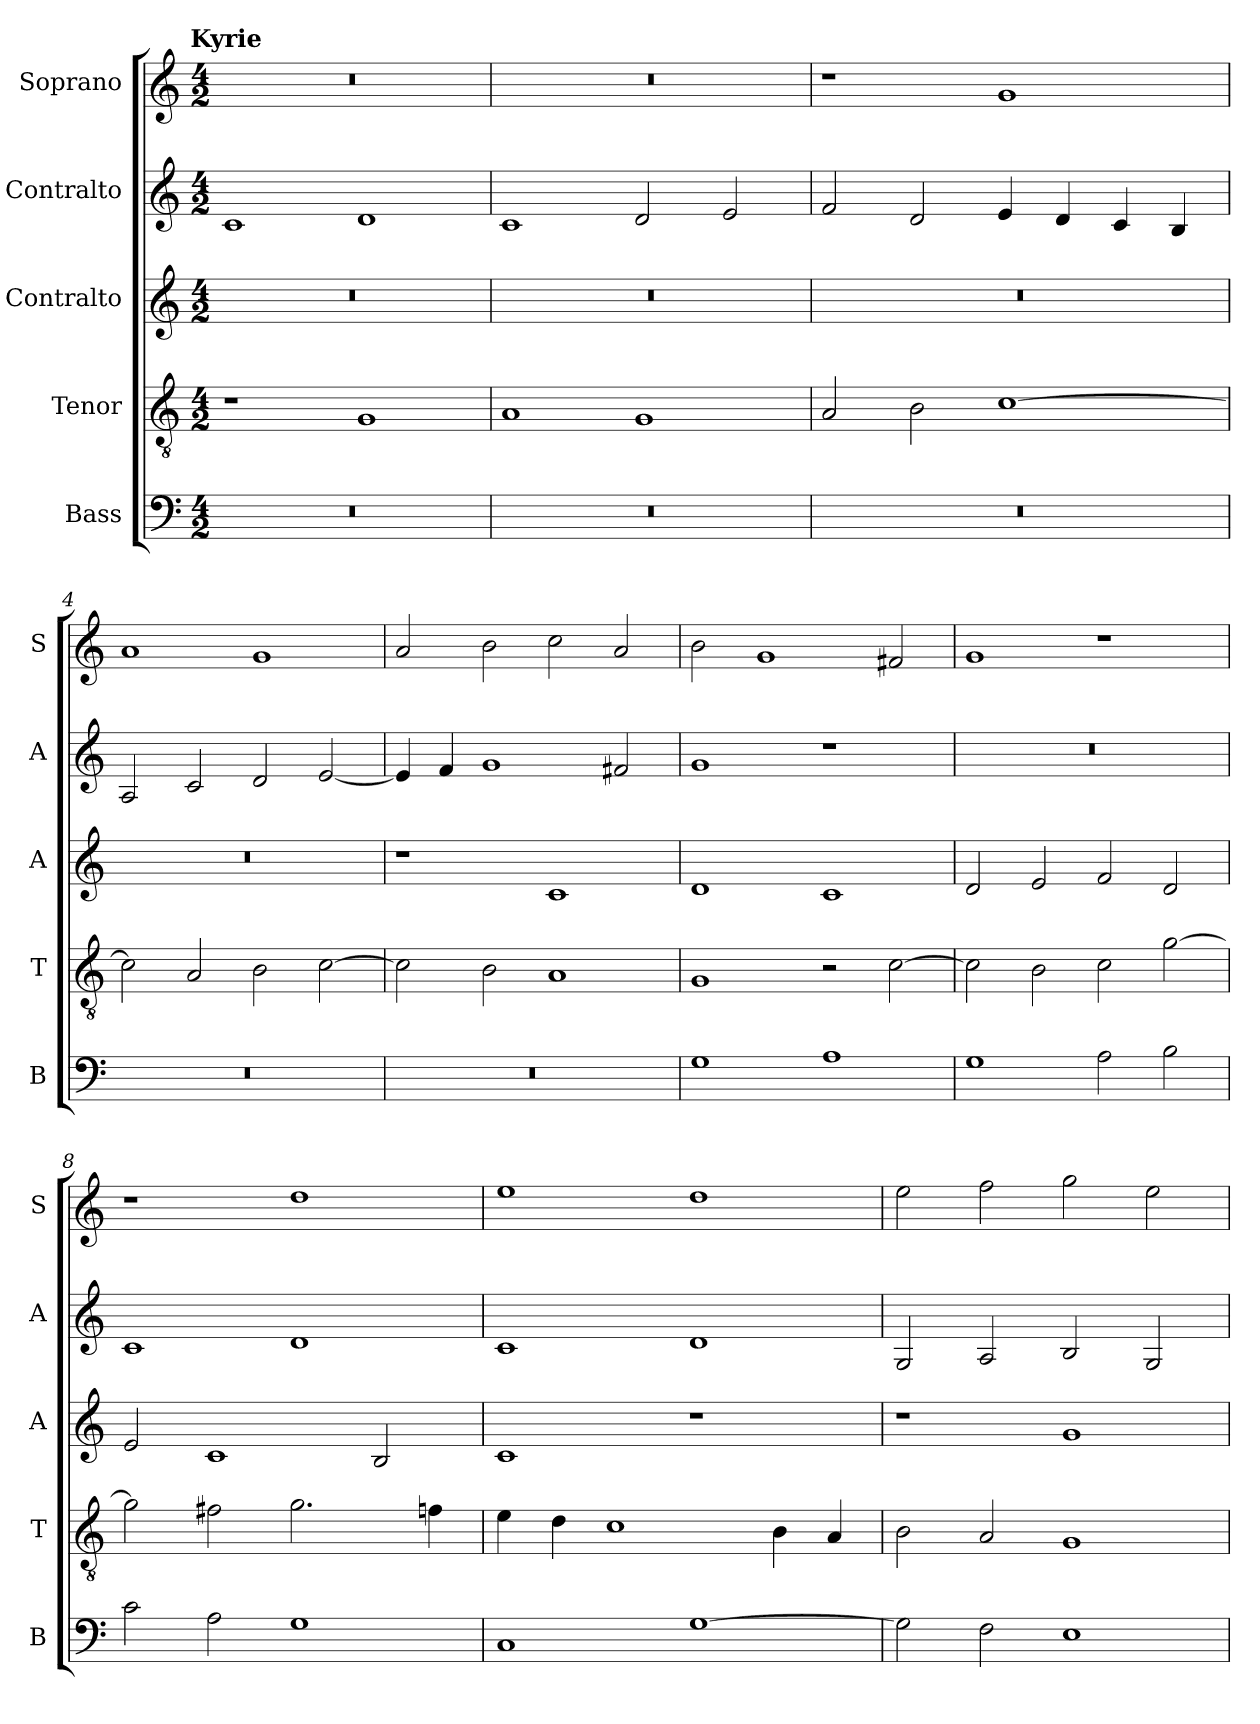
**kern	**kern	**kern	**kern	**kern
*part5	*part4	*part3	*part2	*part1
*staff5	*staff4	*staff3	*staff2	*staff1
*I"Bass	*I"Tenor	*I"Contralto	*I"Contralto	*I"Soprano
*I'B	*I'T	*I'A	*I'A	*I'S
*clefF4	*clefGv2	*clefG2	*clefG2	*clefG2
*k[]	*k[]	*k[]	*k[]	*k[]
*G:mix	*G:mix	*G:mix	*G:mix	*G:mix
!!LO:TX:omd:t=Kyrie
*M4/2	*M4/2	*M4/2	*M4/2	*M4/2
=1	=1	=1	=1	=1
0r	1r	0r	1c	0r
.	1G	.	1d	.
=2	=2	=2	=2	=2
0r	1A	0r	1c	0r
.	1G	.	2d	.
.	.	.	2e	.
=3	=3	=3	=3	=3
0r	2A	0r	2f	1r
.	2B	.	2d	.
.	[1c	.	4e	1g
.	.	.	4d	.
.	.	.	4c	.
.	.	.	4B	.
=4	=4	=4	=4	=4
0r	2c]	0r	2A	1a
.	2A	.	2c	.
.	2B	.	2d	1g
.	[2c	.	[2e	.
=5	=5	=5	=5	=5
0r	2c]	1r	4e]	2a
.	.	.	4f	.
.	2B	.	1g	2b
.	1A	1c	.	2cc
.	.	.	2f#X	2a
=6	=6	=6	=6	=6
1G	1G	1d	1g	2b
.	.	.	.	1g
1A	2r	1c	1r	.
.	[2c	.	.	2f#X
=7	=7	=7	=7	=7
1G	2c]	2d	0r	1g
.	2B	2e	.	.
2A	2c	2f	.	1r
2B	[2g	2d	.	.
=8	=8	=8	=8	=8
2c	2g]	2e	1c	1r
2A	2f#X	1c	.	.
1G	2.g	.	1d	1dd
.	.	2B	.	.
.	4fn	.	.	.
=9	=9	=9	=9	=9
1C	4e	1c	1c	1ee
.	4d	.	.	.
.	1c	.	.	.
[1G	.	1r	1d	1dd
.	4B	.	.	.
.	4A	.	.	.
=10	=10	=10	=10	=10
2G]	2B	1r	2G	2ee
2F	2A	.	2A	2ff
1E	1G	1g	2B	2gg
.	.	.	2G	2ee
=	=	=	=	=
*-	*-	*-	*-	*-
